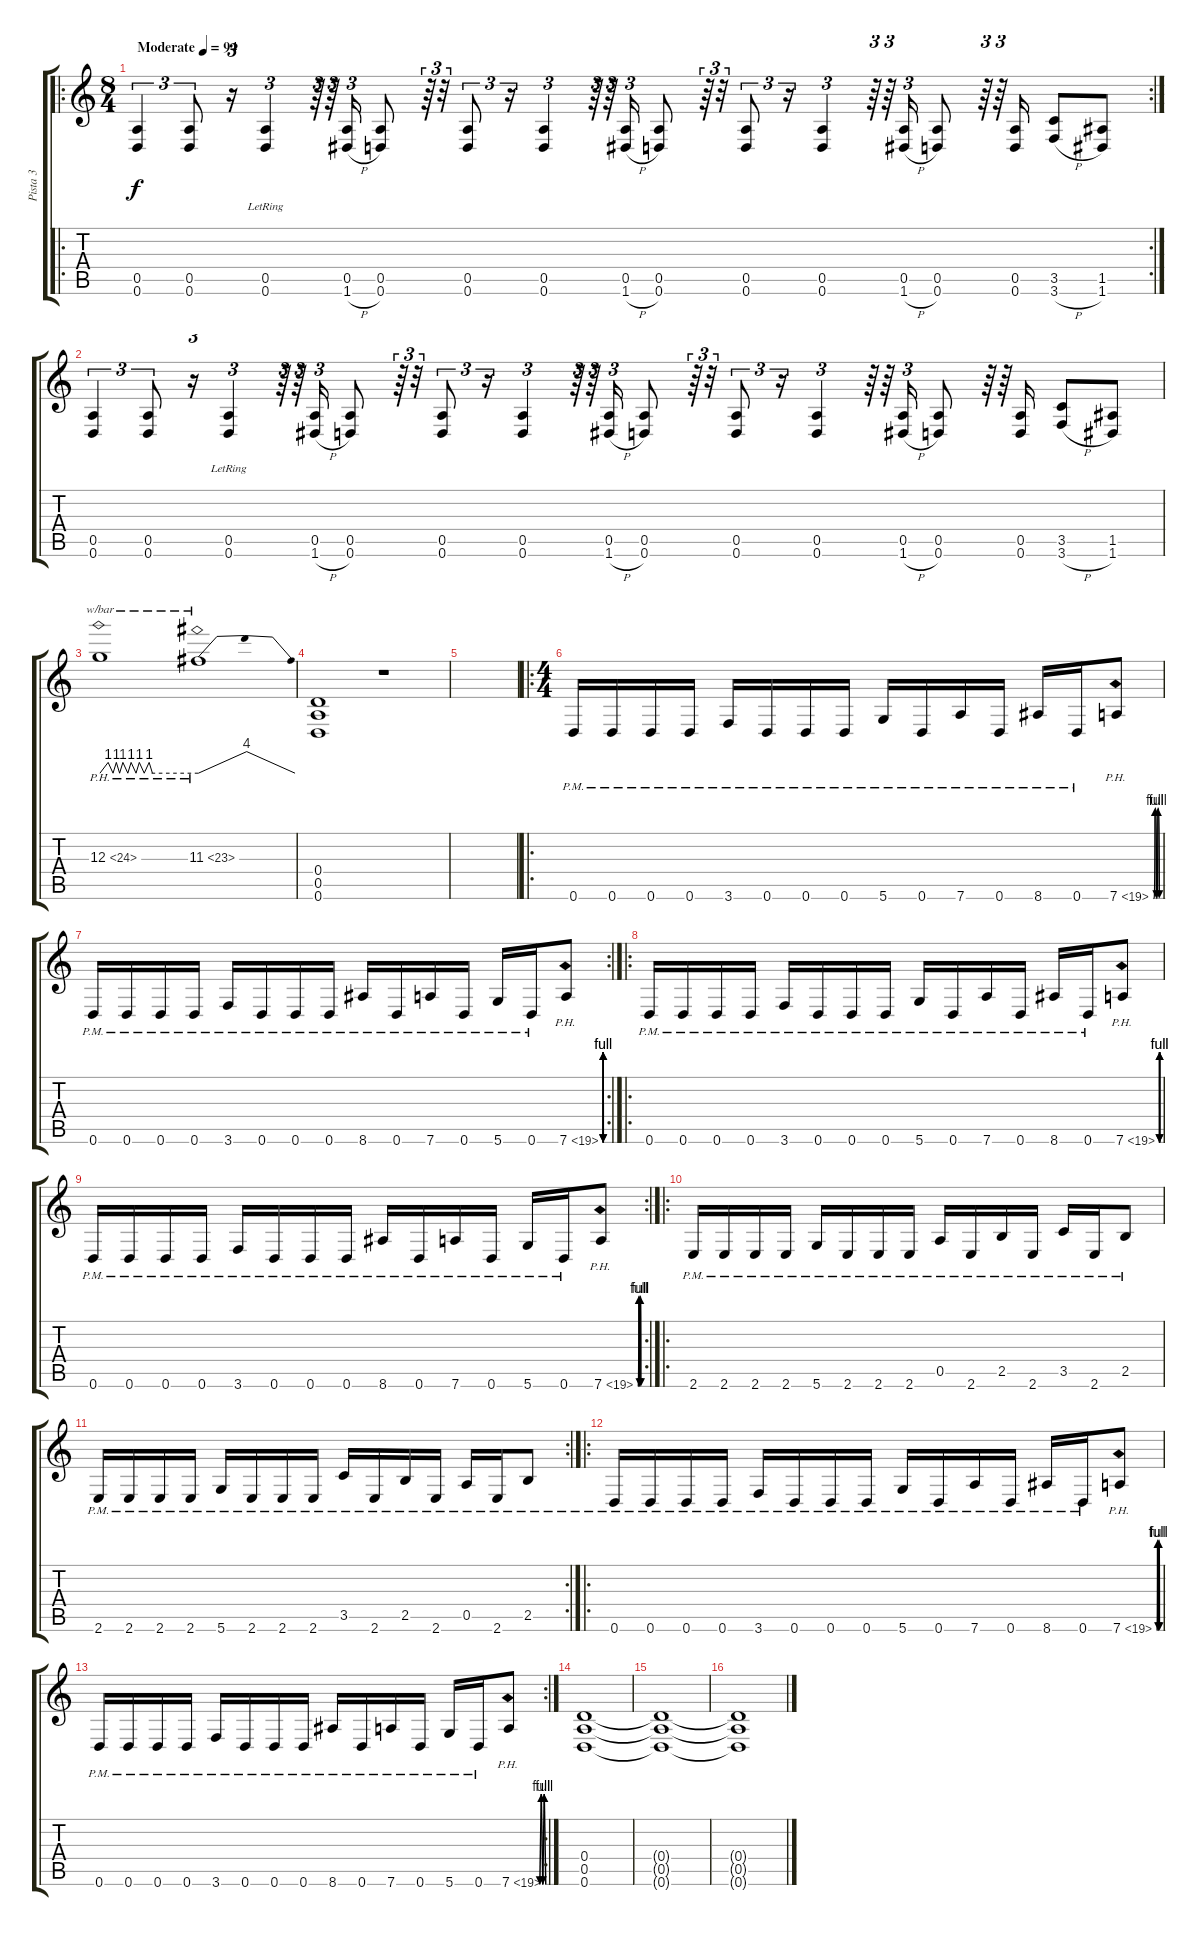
\track ("Pista 3" "Pista 3") {instrument distortionguitar}
\staff {score tabs}
\tuning (E4 B3 G3 D3 A2 D2) {hide}
\ro
\rc 2
\ts (8 4)
\tempo (94 "Moderate")
\clef g2
\ks c
(0.5 0.6).4{tu (3 2) dy f instrument distortionguitar} (0.5 0.6).8{tu (3 2)} r.16{tu (3 2)} (0.5{lr} 0.6).4{tu (3 2)} r.64{tu (3 2)} r.64{tu (3 2)} (0.5 1.6{h}).16{tu (3 2)} (0.5 0.6).8 r.64{tu (3 2)} r.32{tu (3 2)} (0.5 0.6).8{tu (3 2)} r.16{tu (3 2)} (0.5 0.6).4{tu (3 2)} r.64{tu (3 2)} r.64{tu (3 2)} (0.5 1.6{h}).16{tu (3 2)} (0.5 0.6).8 r.64{tu (3 2)} r.32{tu (3 2)} (0.5 0.6).8{tu (3 2)} r.16{tu (3 2)} (0.5 0.6).4{tu (3 2)} r.64{tu (3 2)} r.64{tu (3 2)} (0.5 1.6{h}).16{tu (3 2)} (0.5 0.6).8 r.64{tu (3 2)} r.64{tu (3 2)} (0.5 0.6).16 (3.5 3.6{h}).8 (1.5 1.6).8 |
(0.5 0.6).4{tu (3 2)} (0.5 0.6).8{tu (3 2)} r.16{tu (3 2)} (0.5{lr} 0.6).4{tu (3 2)} r.64{tu (3 2)} r.64{tu (3 2)} (0.5 1.6{h}).16{tu (3 2)} (0.5 0.6).8 r.64{tu (3 2)} r.32{tu (3 2)} (0.5 0.6).8{tu (3 2)} r.16{tu (3 2)} (0.5 0.6).4{tu (3 2)} r.64{tu (3 2)} r.64{tu (3 2)} (0.5 1.6{h}).16{tu (3 2)} (0.5 0.6).8 r.64{tu (3 2)} r.32{tu (3 2)} (0.5 0.6).8{tu (3 2)} r.16{tu (3 2)} (0.5 0.6).4{tu (3 2)} r.64{tu (3 2)} r.64{tu (3 2)} (0.5 1.6{h}).16{tu (3 2)} (0.5 0.6).8 r.64{tu (3 2)} r.64{tu (3 2)} (0.5 0.6).16 (3.5 3.6{h}).8 (1.5 1.6).8 |
12.3{ph 12}.1{tbe (custom default 0 0 5 4 8 0 10 4 12 0 14 4 17 0 19 4 22 0 24 4 27 0 30 4 32 0 60 0)} 11.3{ph 12}.1{tbe (dip default 0 0 2 16 60 0)} |
(0.4 0.5 0.6).1 r.1 |
|
\ro
\ts (4 4)
0.6{pm}.16 0.6{pm}.16 0.6{pm}.16 0.6{pm}.16 3.6{pm}.16 0.6{pm}.16 0.6{pm}.16 0.6{pm}.16 5.6{pm}.16 0.6{pm}.16 7.6{pm}.16 0.6{pm}.16 8.6{pm}.16 0.6{pm}.16 7.6{be (custom 0 0 15 4 30 0 45 4 60 0) ph 12}.8 |
\rc 2
0.6{pm}.16 0.6{pm}.16 0.6{pm}.16 0.6{pm}.16 3.6{pm}.16 0.6{pm}.16 0.6{pm}.16 0.6{pm}.16 8.6{pm}.16 0.6{pm}.16 7.6{pm}.16 0.6{pm}.16 5.6{pm}.16 0.6{pm}.16 7.6{be (custom 0 0 15 4 30 0 45 4 60 0) ph 12}.8 |
\ro
0.6{pm}.16 0.6{pm}.16 0.6{pm}.16 0.6{pm}.16 3.6{pm}.16 0.6{pm}.16 0.6{pm}.16 0.6{pm}.16 5.6{pm}.16 0.6{pm}.16 7.6{pm}.16 0.6{pm}.16 8.6{pm}.16 0.6{pm}.16 7.6{be (custom 0 0 15 4 30 0 45 4 60 0) ph 12}.8 |
\rc 2
0.6{pm}.16 0.6{pm}.16 0.6{pm}.16 0.6{pm}.16 3.6{pm}.16 0.6{pm}.16 0.6{pm}.16 0.6{pm}.16 8.6{pm}.16 0.6{pm}.16 7.6{pm}.16 0.6{pm}.16 5.6{pm}.16 0.6{pm}.16 7.6{be (custom 0 0 15 4 30 0 45 4 60 0) ph 12}.8 |
\ro
2.6{pm}.16 2.6{pm}.16 2.6{pm}.16 2.6{pm}.16 5.6{pm}.16 2.6{pm}.16 2.6{pm}.16 2.6{pm}.16 0.5{pm}.16 2.6{pm}.16 2.5{pm}.16 2.6{pm}.16 3.5{pm}.16 2.6{pm}.16 2.5{pm}.8 |
\rc 2
2.6{pm}.16 2.6{pm}.16 2.6{pm}.16 2.6{pm}.16 5.6{pm}.16 2.6{pm}.16 2.6{pm}.16 2.6{pm}.16 3.5{pm}.16 2.6{pm}.16 2.5{pm}.16 2.6{pm}.16 0.5{pm}.16 2.6{pm}.16 2.5{pm}.8 |
\ro
0.6{pm}.16 0.6{pm}.16 0.6{pm}.16 0.6{pm}.16 3.6{pm}.16 0.6{pm}.16 0.6{pm}.16 0.6{pm}.16 5.6{pm}.16 0.6{pm}.16 7.6{pm}.16 0.6{pm}.16 8.6{pm}.16 0.6{pm}.16 7.6{be (custom 0 0 15 4 30 0 45 4 60 0) ph 12}.8 |
\rc 2
0.6{pm}.16 0.6{pm}.16 0.6{pm}.16 0.6{pm}.16 3.6{pm}.16 0.6{pm}.16 0.6{pm}.16 0.6{pm}.16 8.6{pm}.16 0.6{pm}.16 7.6{pm}.16 0.6{pm}.16 5.6{pm}.16 0.6{pm}.16 7.6{be (custom 0 0 15 4 30 0 45 4 60 0) ph 12}.8 |
(0.4 0.5 0.6).1 |
(0.4{t} 0.5{t} 0.6{t}).1 |
(0.4{t} 0.5{t} 0.6{t}).1
